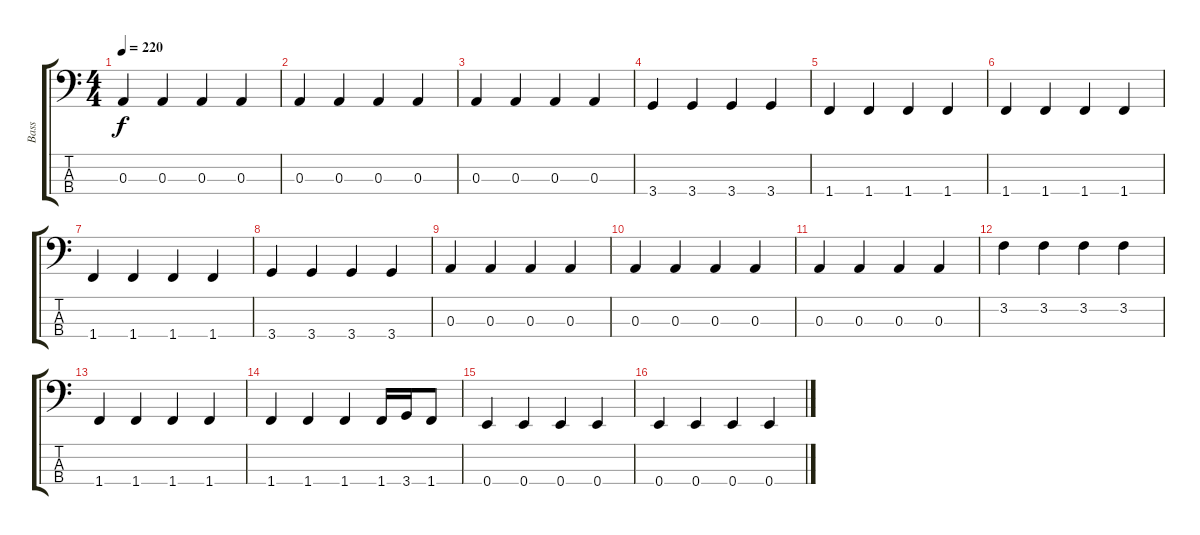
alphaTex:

\track ("Bass" "Bass") {instrument electricbassfinger}
\staff {score tabs}
\tuning (G2 D2 A1 E1) {hide}
\ts (4 4)
\tempo 220
\clef f4
\ks c
0.3.4{dy f} 0.3.4 0.3.4 0.3.4 |
0.3.4 0.3.4 0.3.4 0.3.4 |
0.3.4 0.3.4 0.3.4 0.3.4 |
3.4.4 3.4.4 3.4.4 3.4.4 |
1.4.4 1.4.4 1.4.4 1.4.4 |
1.4.4 1.4.4 1.4.4 1.4.4 |
1.4.4 1.4.4 1.4.4 1.4.4 |
3.4.4 3.4.4 3.4.4 3.4.4 |
0.3.4 0.3.4 0.3.4 0.3.4 |
0.3.4 0.3.4 0.3.4 0.3.4 |
0.3.4 0.3.4 0.3.4 0.3.4 |
3.2.4 3.2.4 3.2.4 3.2.4 |
1.4.4 1.4.4 1.4.4 1.4.4 |
1.4.4 1.4.4 1.4.4 1.4.16 3.4.16 1.4.8 |
0.4.4 0.4.4 0.4.4 0.4.4 |
0.4.4 0.4.4 0.4.4 0.4.4
